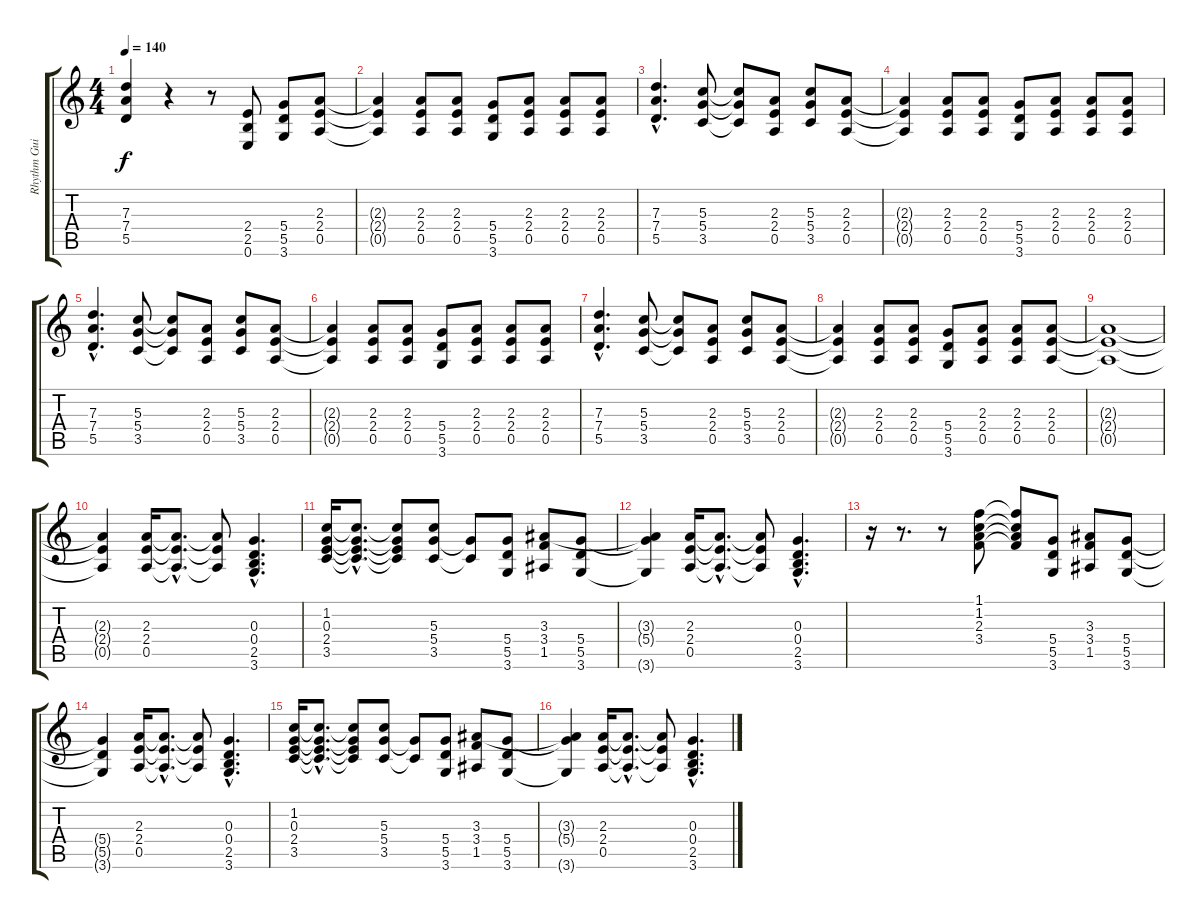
\track ("Rhythm Guitar: Izzy" "Rhythm Gui") {instrument overdrivenguitar}
\staff {score tabs}
\tuning (E4 B3 G3 D3 A2 E2) {hide}
\ts (4 4)
\tempo 140
\clef g2
\ks c
(7.3 7.4 5.5).4{dy f} r.4 r.8 (2.4 2.5 0.6).8 (5.4 5.5 3.6).8 (2.3 2.4 0.5).8 |
(2.3{t} 2.4{t} 0.5{t}).4 (2.3 2.4 0.5).8 (2.3 2.4 0.5).8 (5.4 5.5 3.6).8 (2.3 2.4 0.5).8 (2.3 2.4 0.5).8 (2.3 2.4 0.5).8 |
(7.3{hac} 7.4{hac} 5.5{hac}).4{d} (5.3 5.4 3.5).8 (5.3{t} 5.4{t} 3.5{t}).8 (2.3 2.4 0.5).8 (5.3 5.4 3.5).8 (2.3 2.4 0.5).8 |
(2.3{t} 2.4{t} 0.5{t}).4 (2.3 2.4 0.5).8 (2.3 2.4 0.5).8 (5.4 5.5 3.6).8 (2.3 2.4 0.5).8 (2.3 2.4 0.5).8 (2.3 2.4 0.5).8 |
(7.3{hac} 7.4{hac} 5.5{hac}).4{d} (5.3 5.4 3.5).8 (5.3{t} 5.4{t} 3.5{t}).8 (2.3 2.4 0.5).8 (5.3 5.4 3.5).8 (2.3 2.4 0.5).8 |
(2.3{t} 2.4{t} 0.5{t}).4 (2.3 2.4 0.5).8 (2.3 2.4 0.5).8 (5.4 5.5 3.6).8 (2.3 2.4 0.5).8 (2.3 2.4 0.5).8 (2.3 2.4 0.5).8 |
(7.3{hac} 7.4{hac} 5.5{hac}).4{d} (5.3 5.4 3.5).8 (5.3{t} 5.4{t} 3.5{t}).8 (2.3 2.4 0.5).8 (5.3 5.4 3.5).8 (2.3 2.4 0.5).8 |
(2.3{t} 2.4{t} 0.5{t}).4 (2.3 2.4 0.5).8 (2.3 2.4 0.5).8 (5.4 5.5 3.6).8 (2.3 2.4 0.5).8 (2.3 2.4 0.5).8 (2.3 2.4 0.5).8 |
(2.3{t} 2.4{t} 0.5{t}).1 |
(2.3{t} 2.4{t} 0.5{t}).4 (2.3 2.4 0.5).16 (2.3{hac t} 2.4{hac t} 0.5{hac t}).8{d} (2.3{t} 2.4{t} 0.5{t}).8 (0.3{hac} 0.4{hac} 2.5{hac} 3.6{hac}).4{d} |
(1.2 0.3 2.4 3.5).16 (1.2{hac t} 0.3{hac t} 2.4{hac t} 3.5{hac t}).8{d} (1.2{t} 0.3{t} 2.4{t} 3.5{t}).8 (5.3 5.4 3.5).8 (5.4{t} 3.5{t}).8 (5.4 5.5 3.6).8 (3.3 3.4 1.5).8 (5.4 5.5 3.6).8 |
(3.3{t} 5.4{t} 3.6{t}).4 (2.3 2.4 0.5).16 (2.3{hac t} 2.4{hac t} 0.5{hac t}).8{d} (2.3{t} 2.4{t} 0.5{t}).8 (0.3{hac} 0.4{hac} 2.5{hac} 3.6{hac}).4{d} |
r.16 r.8{d} r.8 (1.1 1.2 2.3 3.4).8 (1.1{t} 1.2{t} 2.3{t} 3.4{t}).8 (5.4 5.5 3.6).8 (3.3 3.4 1.5).8 (5.4 5.5 3.6).8 |
(5.4{t} 5.5{t} 3.6{t}).4 (2.3 2.4 0.5).16 (2.3{hac t} 2.4{hac t} 0.5{hac t}).8{d} (2.3{t} 2.4{t} 0.5{t}).8 (0.3{hac} 0.4{hac} 2.5{hac} 3.6{hac}).4{d} |
(1.2 0.3 2.4 3.5).16 (1.2{hac t} 0.3{hac t} 2.4{hac t} 3.5{hac t}).8{d} (1.2{t} 0.3{t} 2.4{t} 3.5{t}).8 (5.3 5.4 3.5).8 (5.4{t} 3.5{t}).8 (5.4 5.5 3.6).8 (3.3 3.4 1.5).8 (5.4 5.5 3.6).8 |
(3.3{t} 5.4{t} 3.6{t}).4 (2.3 2.4 0.5).16 (2.3{hac t} 2.4{hac t} 0.5{hac t}).8{d} (2.3{t} 2.4{t} 0.5{t}).8 (0.3{hac} 0.4{hac} 2.5{hac} 3.6{hac}).4{d}
